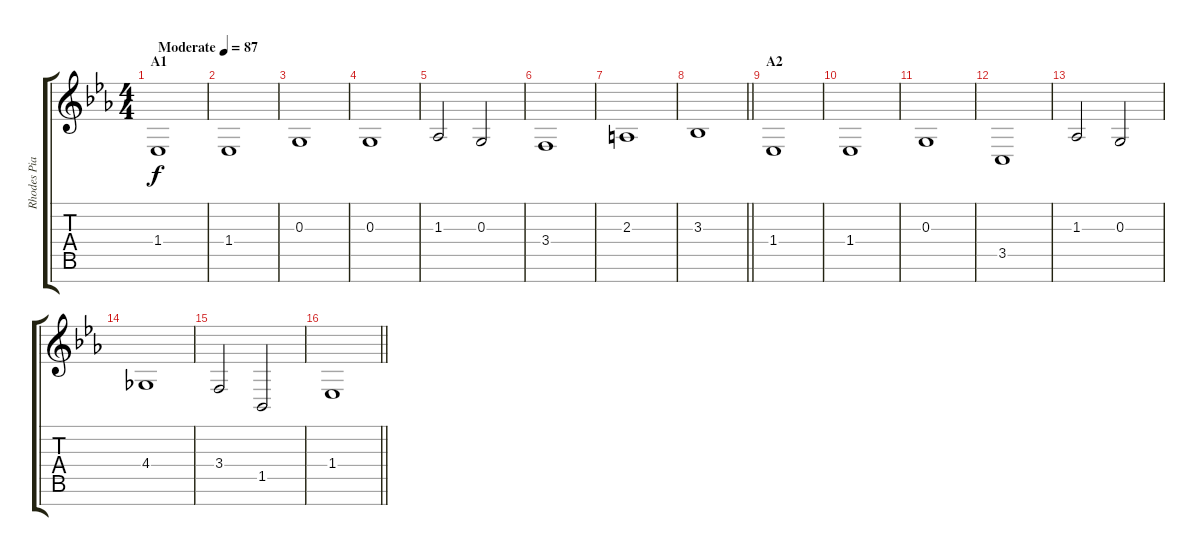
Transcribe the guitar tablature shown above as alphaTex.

\track ("Rhodes Piano (?)" "Rhodes Pia") {instrument electricpiano1}
\staff {score tabs}
\tuning (E4 B3 G3 D3 A2 E2 B1) {hide}
\ts (4 4)
\section ("" "A1")
\tempo (87 "Moderate")
\clef g2
\ks eb
1.4.1{dy f instrument electricpiano1} |
1.4.1 |
0.3.1 |
0.3.1 |
1.3.2 0.3.2 |
3.4.1 |
2.3.1 |
\barLineRight lightlight
3.3.1 |
\section ("" "A2")
1.4.1 |
1.4.1 |
0.3.1 |
3.5.1 |
1.3.2 0.3.2 |
4.4.1 |
3.4.2 1.5.2 |
\barLineRight lightlight
1.4.1
